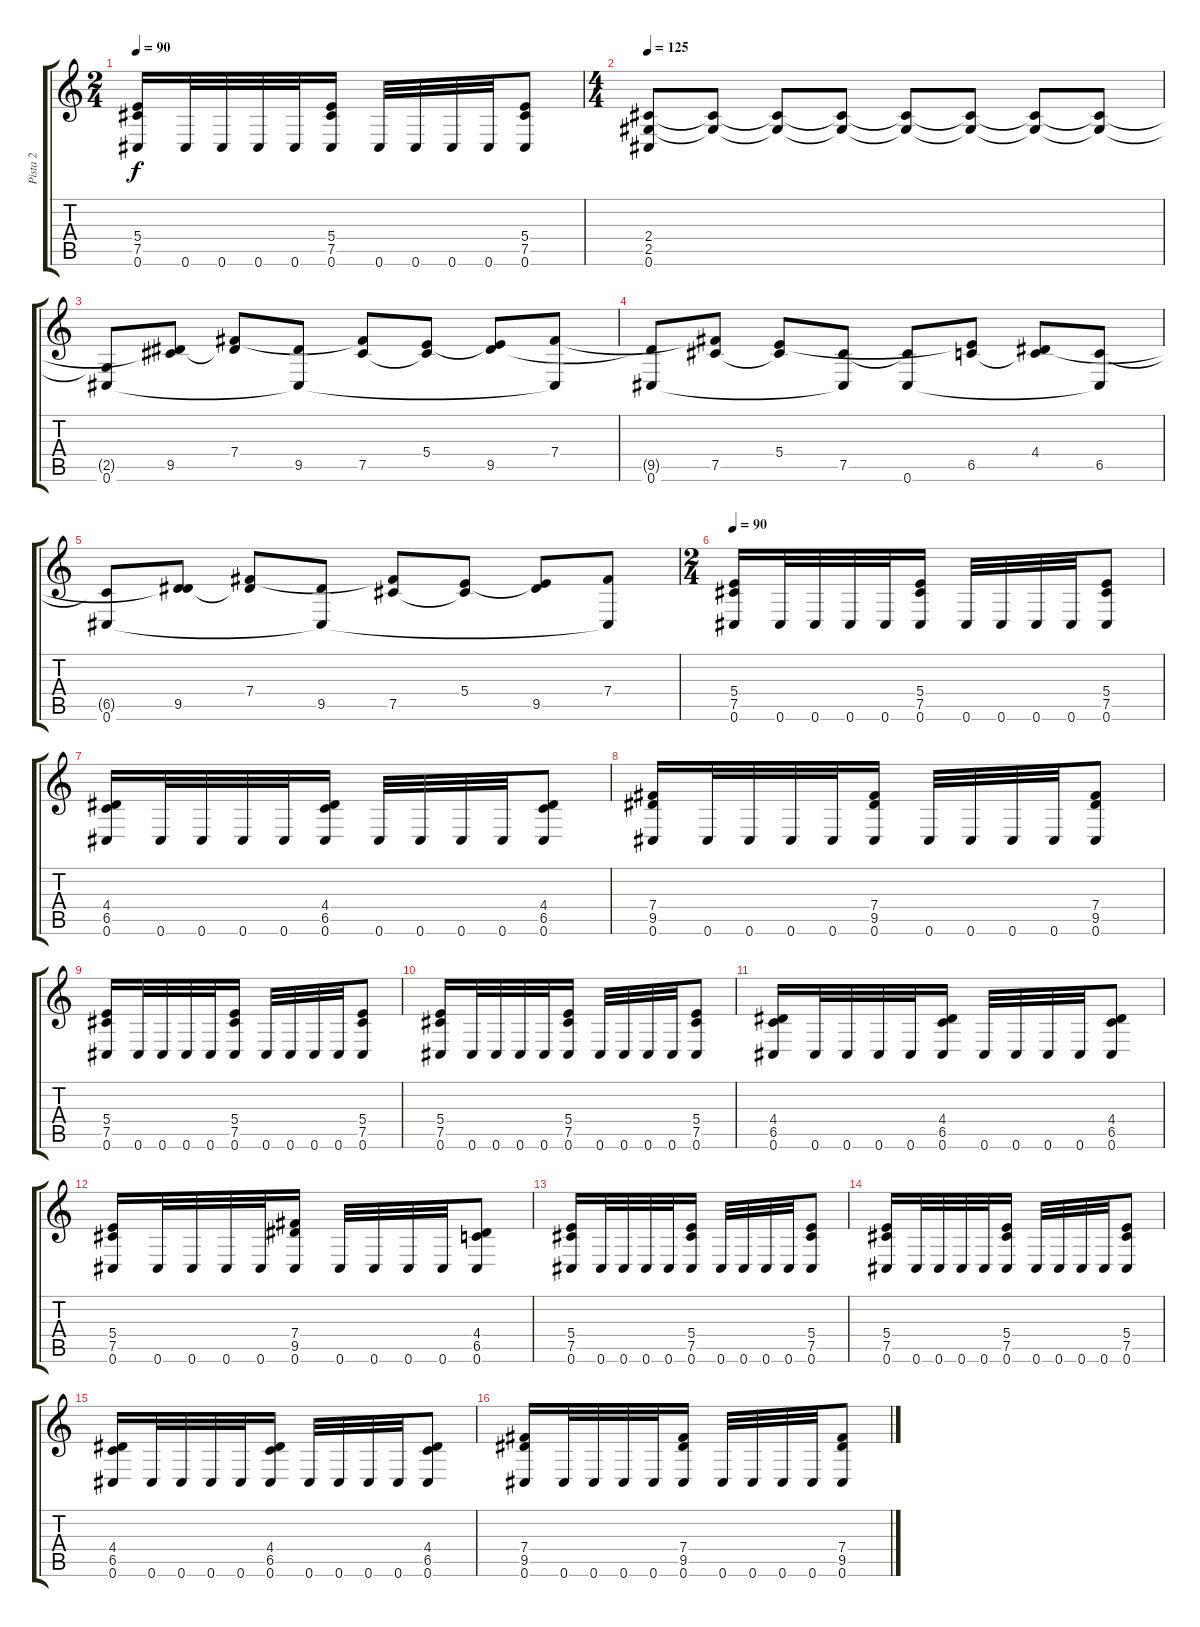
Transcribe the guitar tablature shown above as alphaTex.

\track ("Pista 2" "Pista 2") {instrument overdrivenguitar}
\staff {score tabs}
\tuning (Db4 Ab3 E3 B2 Gb2 Db2) {hide}
\ts (2 4)
\tempo 90
\clef g2
\ks c
(5.4 7.5 0.6).16{dy f} 0.6.32 0.6.32 0.6.32 0.6.32 (5.4 7.5 0.6).16 0.6.32 0.6.32 0.6.32 0.6.32 (5.4 7.5 0.6).8 |
\ts (4 4)
\tempo 125
(2.4 2.5 0.6).8{volume 13} (2.4{t} 2.5{t}).8{volume 12} (2.4{t} 2.5{t}).8{volume 11} (2.4{t} 2.5{t}).8{volume 10} (2.4{t} 2.5{t}).8{volume 9} (2.4{t} 2.5{t}).8{volume 7} (2.4{t} 2.5{t}).8{volume 4} (2.4{t} 2.5{t}).8{volume 2} |
(2.5{t} 0.6).8{instrument electricguitarclean} (2.4{t} 9.5).8 (7.4 9.5{t}).8 (9.5 0.6{t}).8 (7.4{t} 7.5).8 (5.4 7.5{t}).8 (5.4{t} 9.5).8 (7.4 0.6{t}).8 |
(9.5{t} 0.6).8 (7.4{t} 7.5).8 (5.4 7.5{t}).8 (7.5 0.6{t}).8 (7.5{t} 0.6).8 (5.4{t} 6.5).8 (4.4 6.5{t}).8 (6.5 0.6{t}).8 |
(6.5{t} 0.6).8 (4.4{t} 9.5).8 (7.4 9.5{t}).8 (9.5 0.6{t}).8 (7.4{t} 7.5).8 (5.4 7.5{t}).8 (5.4{t} 9.5).8 (7.4 0.6{t}).8 |
\ts (2 4)
\tempo 90
(5.4 7.5 0.6).16{volume 12 instrument overdrivenguitar} 0.6.32 0.6.32 0.6.32 0.6.32 (5.4 7.5 0.6).16 0.6.32 0.6.32 0.6.32 0.6.32 (5.4 7.5 0.6).8 |
(4.4 6.5 0.6).16 0.6.32 0.6.32 0.6.32 0.6.32 (4.4 6.5 0.6).16 0.6.32 0.6.32 0.6.32 0.6.32 (4.4 6.5 0.6).8 |
(7.4 9.5 0.6).16 0.6.32 0.6.32 0.6.32 0.6.32 (7.4 9.5 0.6).16 0.6.32 0.6.32 0.6.32 0.6.32 (7.4 9.5 0.6).8 |
(5.4 7.5 0.6).16 0.6.32 0.6.32 0.6.32 0.6.32 (5.4 7.5 0.6).16 0.6.32 0.6.32 0.6.32 0.6.32 (5.4 7.5 0.6).8 |
(5.4 7.5 0.6).16{volume 12 instrument overdrivenguitar} 0.6.32 0.6.32 0.6.32 0.6.32 (5.4 7.5 0.6).16 0.6.32 0.6.32 0.6.32 0.6.32 (5.4 7.5 0.6).8 |
(4.4 6.5 0.6).16 0.6.32 0.6.32 0.6.32 0.6.32 (4.4 6.5 0.6).16 0.6.32 0.6.32 0.6.32 0.6.32 (4.4 6.5 0.6).8 |
(5.4 7.5 0.6).16 0.6.32 0.6.32 0.6.32 0.6.32 (7.4 9.5 0.6).16 0.6.32 0.6.32 0.6.32 0.6.32 (4.4 6.5 0.6).8 |
(5.4 7.5 0.6).16 0.6.32 0.6.32 0.6.32 0.6.32 (5.4 7.5 0.6).16 0.6.32 0.6.32 0.6.32 0.6.32 (5.4 7.5 0.6).8 |
(5.4 7.5 0.6).16{volume 12 instrument overdrivenguitar} 0.6.32 0.6.32 0.6.32 0.6.32 (5.4 7.5 0.6).16 0.6.32 0.6.32 0.6.32 0.6.32 (5.4 7.5 0.6).8 |
(4.4 6.5 0.6).16 0.6.32 0.6.32 0.6.32 0.6.32 (4.4 6.5 0.6).16 0.6.32 0.6.32 0.6.32 0.6.32 (4.4 6.5 0.6).8 |
(7.4 9.5 0.6).16 0.6.32 0.6.32 0.6.32 0.6.32 (7.4 9.5 0.6).16 0.6.32 0.6.32 0.6.32 0.6.32 (7.4 9.5 0.6).8
